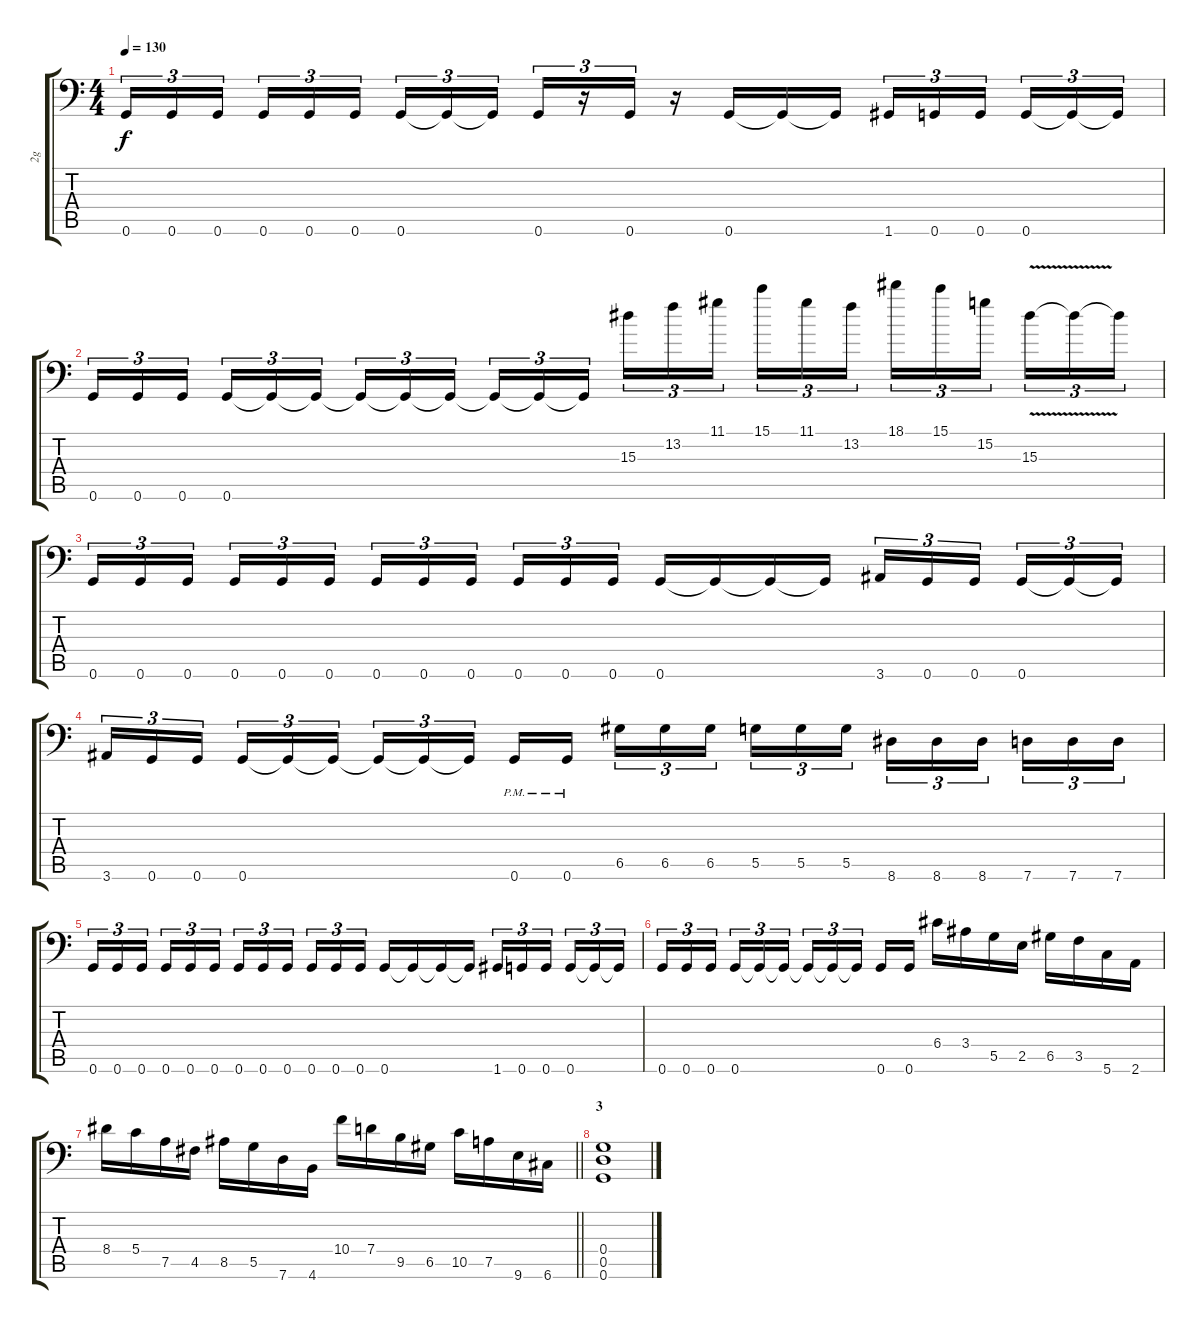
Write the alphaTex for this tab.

\track ("2g" "2g") {instrument distortionguitar}
\staff {score tabs}
\tuning (A3 E3 C3 G2 D2 G1) {hide}
\ts (4 4)
\tempo 130
\clef f4
\ks c
0.6.16{tu (3 2) dy f} 0.6.16{tu (3 2)} 0.6.16{tu (3 2) beam splitsecondary} 0.6.16{tu (3 2)} 0.6.16{tu (3 2)} 0.6.16{tu (3 2)} 0.6.16{tu (3 2)} 0.6{t}.16{tu (3 2)} 0.6{t}.16{tu (3 2) beam splitsecondary} 0.6.16{tu (3 2)} r.16{tu (3 2)} 0.6.16{tu (3 2)} r.16 0.6.16 0.6{t}.16 0.6{t}.16 1.6.16{tu (3 2)} 0.6.16{tu (3 2)} 0.6.16{tu (3 2) beam splitsecondary} 0.6.16{tu (3 2)} 0.6{t}.16{tu (3 2)} 0.6{t}.16{tu (3 2)} |
0.6.16{tu (3 2)} 0.6.16{tu (3 2)} 0.6.16{tu (3 2) beam splitsecondary} 0.6.16{tu (3 2)} 0.6{t}.16{tu (3 2)} 0.6{t}.16{tu (3 2)} 0.6{t}.16{tu (3 2)} 0.6{t}.16{tu (3 2)} 0.6{t}.16{tu (3 2) beam splitsecondary} 0.6{t}.16{tu (3 2)} 0.6{t}.16{tu (3 2)} 0.6{t}.16{tu (3 2)} 15.3.16{tu (3 2)} 13.2.16{tu (3 2)} 11.1.16{tu (3 2) beam splitsecondary} 15.1.16{tu (3 2)} 11.1.16{tu (3 2)} 13.2.16{tu (3 2)} 18.1.16{tu (3 2)} 15.1.16{tu (3 2)} 15.2.16{tu (3 2) beam splitsecondary} 15.3{v}.16{tu (3 2)} 15.3{t}.16{tu (3 2)} 15.3{t}.16{tu (3 2)} |
0.6.16{tu (3 2)} 0.6.16{tu (3 2)} 0.6.16{tu (3 2) beam splitsecondary} 0.6.16{tu (3 2)} 0.6.16{tu (3 2)} 0.6.16{tu (3 2)} 0.6.16{tu (3 2)} 0.6.16{tu (3 2)} 0.6.16{tu (3 2) beam splitsecondary} 0.6.16{tu (3 2)} 0.6.16{tu (3 2)} 0.6.16{tu (3 2)} 0.6.16 0.6{t}.16 0.6{t}.16 0.6{t}.16 3.6.16{tu (3 2)} 0.6.16{tu (3 2)} 0.6.16{tu (3 2) beam splitsecondary} 0.6.16{tu (3 2)} 0.6{t}.16{tu (3 2)} 0.6{t}.16{tu (3 2)} |
3.6.16{tu (3 2)} 0.6.16{tu (3 2)} 0.6.16{tu (3 2) beam splitsecondary} 0.6.16{tu (3 2)} 0.6{t}.16{tu (3 2)} 0.6{t}.16{tu (3 2)} 0.6{t}.16{tu (3 2)} 0.6{t}.16{tu (3 2)} 0.6{t}.16{tu (3 2) beam splitsecondary} 0.6{pm}.16 0.6{pm}.16 6.5.16{tu (3 2)} 6.5.16{tu (3 2)} 6.5.16{tu (3 2) beam splitsecondary} 5.5.16{tu (3 2)} 5.5.16{tu (3 2)} 5.5.16{tu (3 2)} 8.6.16{tu (3 2)} 8.6.16{tu (3 2)} 8.6.16{tu (3 2) beam splitsecondary} 7.6.16{tu (3 2)} 7.6.16{tu (3 2)} 7.6.16{tu (3 2)} |
0.6.16{tu (3 2)} 0.6.16{tu (3 2)} 0.6.16{tu (3 2) beam splitsecondary} 0.6.16{tu (3 2)} 0.6.16{tu (3 2)} 0.6.16{tu (3 2)} 0.6.16{tu (3 2)} 0.6.16{tu (3 2)} 0.6.16{tu (3 2) beam splitsecondary} 0.6.16{tu (3 2)} 0.6.16{tu (3 2)} 0.6.16{tu (3 2)} 0.6.16 0.6{t}.16 0.6{t}.16 0.6{t}.16 1.6.16{tu (3 2)} 0.6.16{tu (3 2)} 0.6.16{tu (3 2) beam splitsecondary} 0.6.16{tu (3 2)} 0.6{t}.16{tu (3 2)} 0.6{t}.16{tu (3 2)} |
0.6.16{tu (3 2)} 0.6.16{tu (3 2)} 0.6.16{tu (3 2) beam splitsecondary} 0.6.16{tu (3 2)} 0.6{t}.16{tu (3 2)} 0.6{t}.16{tu (3 2)} 0.6{t}.16{tu (3 2)} 0.6{t}.16{tu (3 2)} 0.6{t}.16{tu (3 2) beam splitsecondary} 0.6.16 0.6.16 6.4.16 3.4.16 5.5.16 2.5.16 6.5.16 3.5.16 5.6.16 2.6.16 |
\barLineRight lightlight
8.4.16 5.4.16 7.5.16 4.5.16 8.5.16 5.5.16 7.6.16 4.6.16 10.4.16 7.4.16 9.5.16 6.5.16 10.5.16 7.5.16 9.6.16 6.6.16 |
\section ("" "3")
(0.4 0.5 0.6).1
